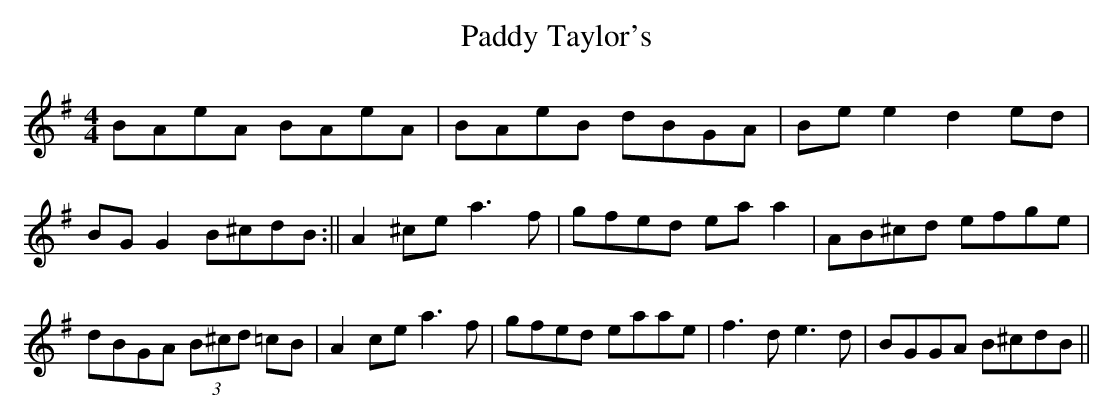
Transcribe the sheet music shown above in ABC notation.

X:1
T:Paddy Taylor's
M:4/4
L:1/8
K:G
BAeA BAeA|BAeB dBGA|Bee2 d2ed|BGG2 B^cdB:||\
A2^ce a3f|gfed eaa2|AB^cd efge|dBGA (3B^cd =cB|\
A2ce a3f|gfed eaae|f3d e3d|BGGA B^cdB||
